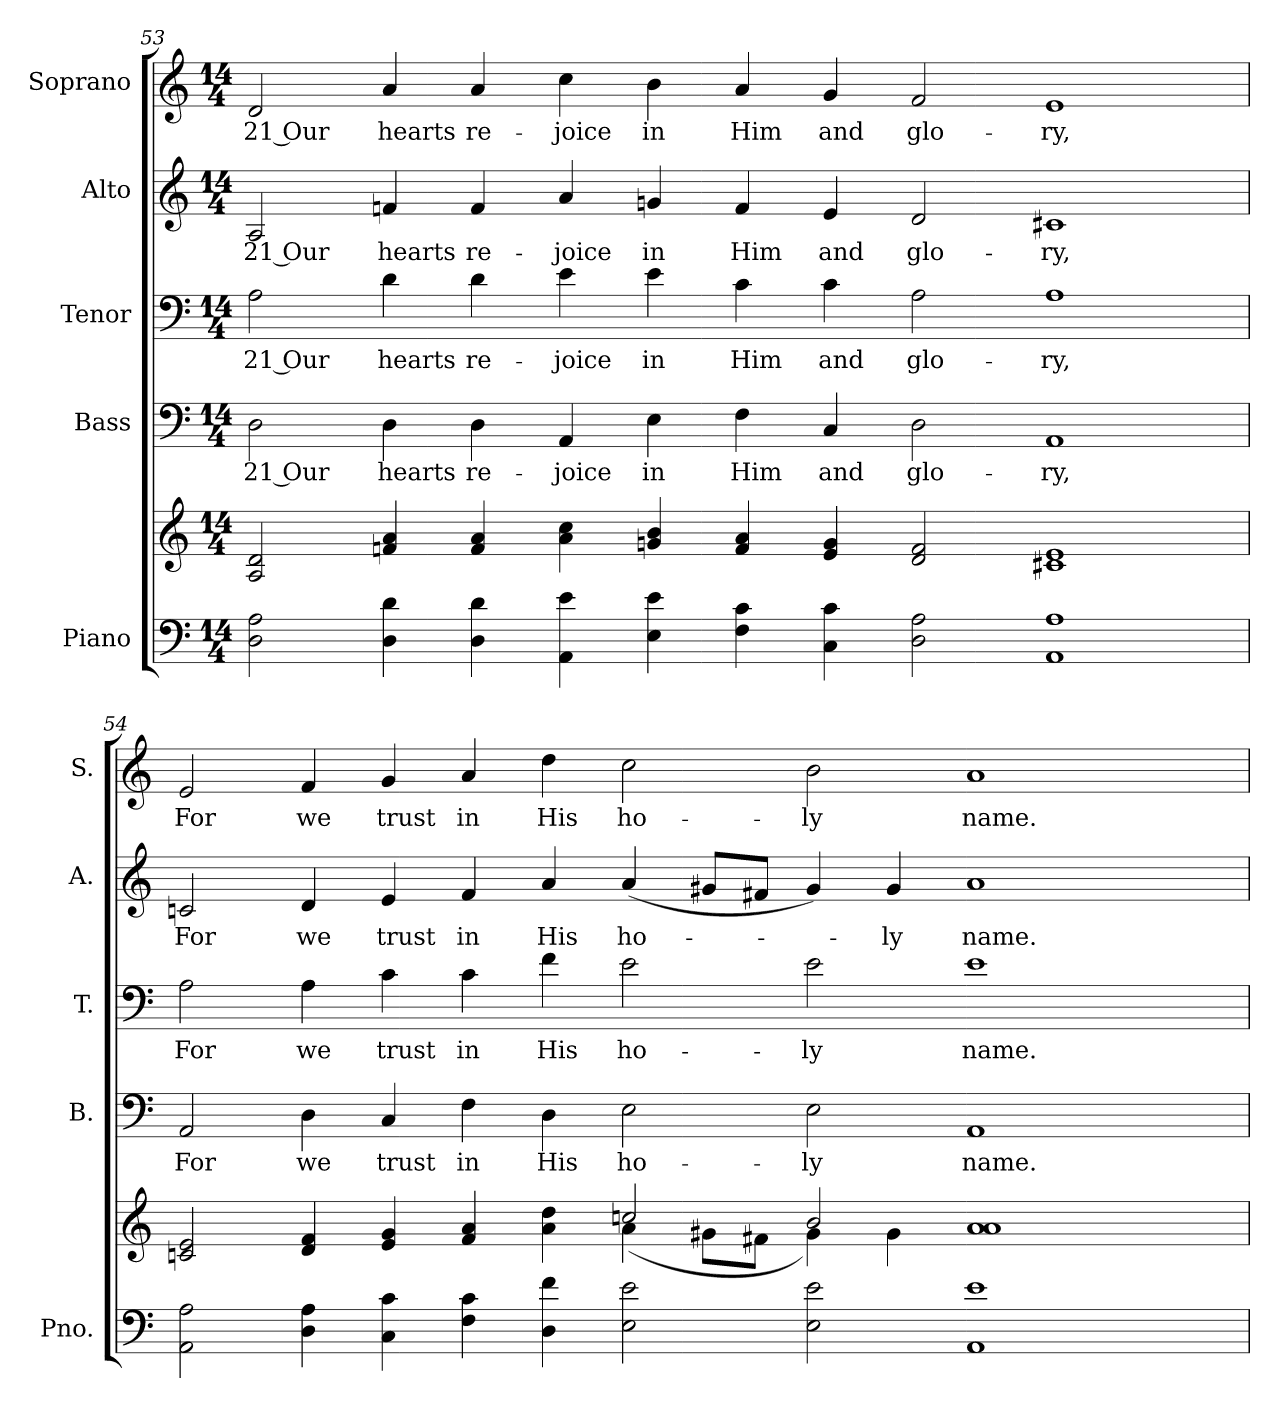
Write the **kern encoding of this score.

**kern	**kern	**kern	**text	**kern	**text	**kern	**text	**kern	**text
*part5	*part5	*part4	*part4	*part3	*part3	*part2	*part2	*part1	*part1
*staff6	*staff5	*staff4	*staff4	*staff3	*staff3	*staff2	*staff2	*staff1	*staff1
*I"Piano	*	*I"Bass	*	*I"Tenor	*	*I"Alto	*	*I"Soprano	*
*I'Pno.	*	*I'B.	*	*I'T.	*	*I'A.	*	*I'S.	*
!!LO:PB:g=z
*clefF4	*clefG2	*clefF4	*	*clefF4	*	*clefG2	*	*clefG2	*
*k[]	*k[]	*k[]	*	*k[]	*	*k[]	*	*k[]	*
*C:	*C:	*C:	*	*C:	*	*C:	*	*C:	*
*M14/4	*M14/4	*M14/4	*	*M14/4	*	*M14/4	*	*M14/4	*
=53	=53	=53	=53	=53	=53	=53	=53	=53	=53
!	!	!	!LO:LY:b:color=#000000	!	!	!	!	!	!
!	!	!	!	!	!LO:LY:b:color=#000000	!	!	!	!
!	!	!	!	!	!	!	!LO:LY:b:color=#000000	!	!
!	!	!	!	!	!	!	!	!	!LO:LY:b:color=#000000
2Di\ 2Ai	2Ai/ 2di	2Di\	21 Our	2Ai\	21 Our	2Ai/	21 Our	2di/	21 Our
!	!	!	!LO:LY:b:color=#000000	!	!	!	!	!	!
!	!	!	!	!	!LO:LY:b:color=#000000	!	!	!	!
!	!	!	!	!	!	!	!LO:LY:b:color=#000000	!	!
!	!	!	!	!	!	!	!	!	!LO:LY:b:color=#000000
4Di\ 4di	4fni/ 4ai	4Di\	hearts	4di\	hearts	4fni/	hearts	4ai/	hearts
!	!	!	!LO:LY:b:color=#000000	!	!	!	!	!	!
!	!	!	!	!	!LO:LY:b:color=#000000	!	!	!	!
!	!	!	!	!	!	!	!LO:LY:b:color=#000000	!	!
!	!	!	!	!	!	!	!	!	!LO:LY:b:color=#000000
4Di\ 4di	4fi/ 4ai	4Di\	re-	4di\	re-	4fi/	re-	4ai/	re-
!	!	!	!LO:LY:b:color=#000000	!	!	!	!	!	!
!	!	!	!	!	!LO:LY:b:color=#000000	!	!	!	!
!	!	!	!	!	!	!	!LO:LY:b:color=#000000	!	!
!	!	!	!	!	!	!	!	!	!LO:LY:b:color=#000000
4AAi\ 4ei	4ai\ 4cci	4AAi/	-joice	4ei\	-joice	4ai/	-joice	4cci\	-joice
!	!	!	!LO:LY:b:color=#000000	!	!	!	!	!	!
!	!	!	!	!	!LO:LY:b:color=#000000	!	!	!	!
!	!	!	!	!	!	!	!LO:LY:b:color=#000000	!	!
!	!	!	!	!	!	!	!	!	!LO:LY:b:color=#000000
4Ei\ 4ei	4gni/ 4bi	4Ei\	in	4ei\	in	4gni/	in	4bi\	in
!	!	!	!LO:LY:b:color=#000000	!	!	!	!	!	!
!	!	!	!	!	!LO:LY:b:color=#000000	!	!	!	!
!	!	!	!	!	!	!	!LO:LY:b:color=#000000	!	!
!	!	!	!	!	!	!	!	!	!LO:LY:b:color=#000000
4Fi\ 4ci	4fi/ 4ai	4Fi\	Him	4ci\	Him	4fi/	Him	4ai/	Him
!	!	!	!LO:LY:b:color=#000000	!	!	!	!	!	!
!	!	!	!	!	!LO:LY:b:color=#000000	!	!	!	!
!	!	!	!	!	!	!	!LO:LY:b:color=#000000	!	!
!	!	!	!	!	!	!	!	!	!LO:LY:b:color=#000000
4Ci\ 4ci	4ei/ 4gi	4Ci/	and	4ci\	and	4ei/	and	4gi/	and
!	!	!	!LO:LY:b:color=#000000	!	!	!	!	!	!
!	!	!	!	!	!LO:LY:b:color=#000000	!	!	!	!
!	!	!	!	!	!	!	!LO:LY:b:color=#000000	!	!
!	!	!	!	!	!	!	!	!	!LO:LY:b:color=#000000
2Di\ 2Ai	2di/ 2fi	2Di\	glo-	2Ai\	glo-	2di/	glo-	2fi/	glo-
!	!	!	!LO:LY:b:color=#000000	!	!	!	!	!	!
!	!	!	!	!	!LO:LY:b:color=#000000	!	!	!	!
!	!	!	!	!	!	!	!LO:LY:b:color=#000000	!	!
!	!	!	!	!	!	!	!	!	!LO:LY:b:color=#000000
1AAi 1Ai	1c#Xi 1ei	1AAi	-ry,	1Ai	-ry,	1c#Xi	-ry,	1ei	-ry,
!!LO:PB:g=z
=54	=54	=54	=54	=54	=54	=54	=54	=54	=54
*	*^	*	*	*	*	*	*	*	*
!	!	!	!	!LO:LY:b:color=#000000	!	!	!	!	!	!
!	!	!	!	!	!	!LO:LY:b:color=#000000	!	!	!	!
!	!	!	!	!	!	!	!	!LO:LY:b:color=#000000	!	!
!	!	!	!	!	!	!	!	!	!	!LO:LY:b:color=#000000
2AAi\ 2Ai	2cni/ 2ei	1ryy	2AAi/	For	2Ai\	For	2cni/	For	2ei/	For
!	!	!	!	!LO:LY:b:color=#000000	!	!	!	!	!	!
!	!	!	!	!	!	!LO:LY:b:color=#000000	!	!	!	!
!	!	!	!	!	!	!	!	!LO:LY:b:color=#000000	!	!
!	!	!	!	!	!	!	!	!	!	!LO:LY:b:color=#000000
4Di\ 4Ai	4di/ 4fi	.	4Di\	we	4Ai\	we	4di/	we	4fi/	we
!	!	!	!	!LO:LY:b:color=#000000	!	!	!	!	!	!
!	!	!	!	!	!	!LO:LY:b:color=#000000	!	!	!	!
!	!	!	!	!	!	!	!	!LO:LY:b:color=#000000	!	!
!	!	!	!	!	!	!	!	!	!	!LO:LY:b:color=#000000
4Ci\ 4ci	4ei/ 4gi	.	4Ci/	trust	4ci\	trust	4ei/	trust	4gi/	trust
!	!	!	!	!LO:LY:b:color=#000000	!	!	!	!	!	!
!	!	!	!	!	!	!LO:LY:b:color=#000000	!	!	!	!
!	!	!	!	!	!	!	!	!LO:LY:b:color=#000000	!	!
!	!	!	!	!	!	!	!	!	!	!LO:LY:b:color=#000000
4Fi\ 4ci	4fi/ 4ai	2ryy	4Fi\	in	4ci\	in	4fi/	in	4ai/	in
!	!	!	!	!LO:LY:b:color=#000000	!	!	!	!	!	!
!	!	!	!	!	!	!LO:LY:b:color=#000000	!	!	!	!
!	!	!	!	!	!	!	!	!LO:LY:b:color=#000000	!	!
!	!	!	!	!	!	!	!	!	!	!LO:LY:b:color=#000000
4Di\ 4fi	4ai\ 4ddi	.	4Di\	His	4fi\	His	4ai/	His	4ddi\	His
!	!	!	!	!LO:LY:b:color=#000000	!	!	!	!	!	!
!	!	!	!	!	!	!LO:LY:b:color=#000000	!	!	!	!
!	!	!	!	!	!	!	!	!LO:LY:b:color=#000000	!	!
!	!	!	!	!	!	!	!	!	!	!LO:LY:b:color=#000000
2Ei\ 2ei	2ccni/	(4ai\	2Ei\	ho-	2ei\	ho-	(4ai/	ho-	2cci\	ho-
.	.	8g#Xi\L	.	.	.	.	8g#Xi/L	.	.	.
.	.	8f#Xi\J	.	.	.	.	8f#Xi/J	.	.	.
!	!	!	!	!LO:LY:b:color=#000000	!	!	!	!	!	!
!	!	!	!	!	!	!LO:LY:b:color=#000000	!	!	!	!
!	!	!	!	!	!	!	!	!	!	!LO:LY:b:color=#000000
2Ei\ 2ei	2bi/	4g#i\)	2Ei\	-ly	2ei\	-ly	4g#i/)	.	2bi\	-ly
!	!	!	!	!	!	!	!	!LO:LY:b:color=#000000	!	!
.	.	4g#i\	.	.	.	.	4g#i/	-ly	.	.
!	!	!	!	!LO:LY:b:color=#000000	!	!	!	!	!	!
!	!	!	!	!	!	!LO:LY:b:color=#000000	!	!	!	!
!	!	!	!	!	!	!	!	!LO:LY:b:color=#000000	!	!
!	!	!	!	!	!	!	!	!	!	!LO:LY:b:color=#000000
1AAi 1ei	1ai 1ai	4ryy	1AAi	name.	1ei	name.	1ai	name.	1ai	name.
.	.	4ryy	.	.	.	.	.	.	.	.
.	.	2ryy	.	.	.	.	.	.	.	.
*	*v	*v	*	*	*	*	*	*	*	*
=	=	=	=	=	=	=	=	=	=
*-	*-	*-	*-	*-	*-	*-	*-	*-	*-
